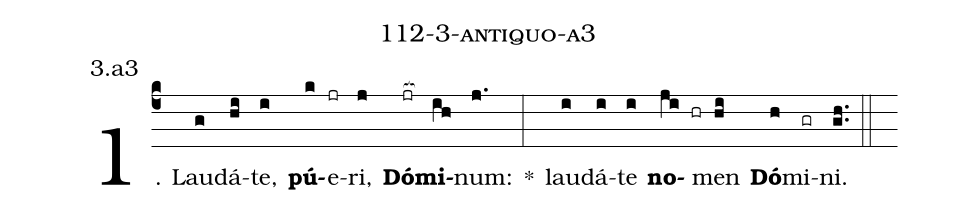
name: 112-3-antiquo-a3;
annotation: 3.a3;
%%
(c4)1. Lau(g)dá(hi)te,(i) <b>pú</b>(k)e(jr)ri,(j) <b>Dó</b>(jr[ocb:1{])<b>mi</b>(ih[ocb:0}])num:(j.) *(:) lau(i)dá(i)te(i) <b>no</b>(ji hr)men(hi) <b>Dó</b>(h)mi(gr)ni.(gh..) (::)
